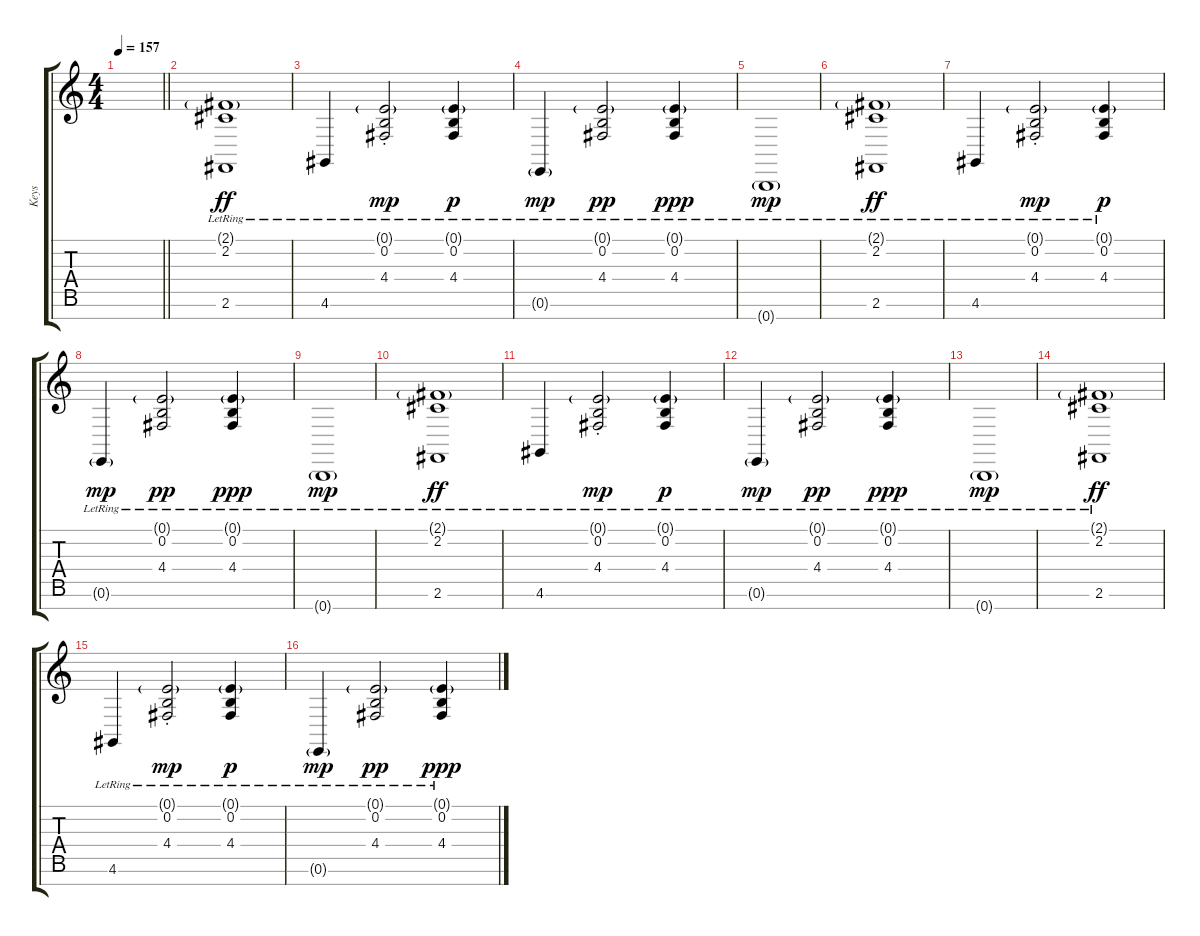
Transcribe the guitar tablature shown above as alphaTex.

\track ("Keys" "Keys") {instrument acousticgrandpiano}
\staff {score tabs}
\tuning (E4 B3 G3 D3 A2 E2 B1) {hide}
\ts (4 4)
\tempo 157
\clef g2
\barLineRight lightlight
\ks c
|
\section ("" "")
(2.1{g lr} 2.2{lr} 2.6{lr}).1{dy ff volume 10} |
4.6{lr}.4 (0.1{g lr} 0.2{st lr} 4.4{st}).2{dy mp} (0.1{g lr} 0.2{lr} 4.4).4{dy p} |
0.6{g lr}.4{dy mp} (0.1{g lr} 0.2{lr} 4.4).2{dy pp} (0.1{g lr} 0.2{lr} 4.4).4{dy ppp} |
0.7{g lr}.1{dy mp} |
(2.1{g lr} 2.2{lr} 2.6{lr}).1{dy ff} |
4.6{lr}.4 (0.1{g lr} 0.2{st lr} 4.4{st}).2{dy mp} (0.1{g lr} 0.2{lr} 4.4).4{dy p} |
0.6{g lr}.4{dy mp} (0.1{g lr} 0.2{lr} 4.4).2{dy pp} (0.1{g lr} 0.2{lr} 4.4).4{dy ppp} |
0.7{g lr}.1{dy mp} |
(2.1{g lr} 2.2{lr} 2.6{lr}).1{dy ff} |
4.6{lr}.4 (0.1{g lr} 0.2{st lr} 4.4{st}).2{dy mp} (0.1{g lr} 0.2{lr} 4.4).4{dy p} |
0.6{g lr}.4{dy mp} (0.1{g lr} 0.2{lr} 4.4).2{dy pp} (0.1{g lr} 0.2{lr} 4.4).4{dy ppp} |
0.7{g lr}.1{dy mp} |
(2.1{g lr} 2.2{lr} 2.6{lr}).1{dy ff} |
4.6{lr}.4 (0.1{g lr} 0.2{st lr} 4.4{st}).2{dy mp} (0.1{g lr} 0.2{lr} 4.4).4{dy p} |
0.6{g lr}.4{dy mp} (0.1{g lr} 0.2{lr} 4.4).2{dy pp} (0.1{g lr} 0.2{lr} 4.4).4{dy ppp}
